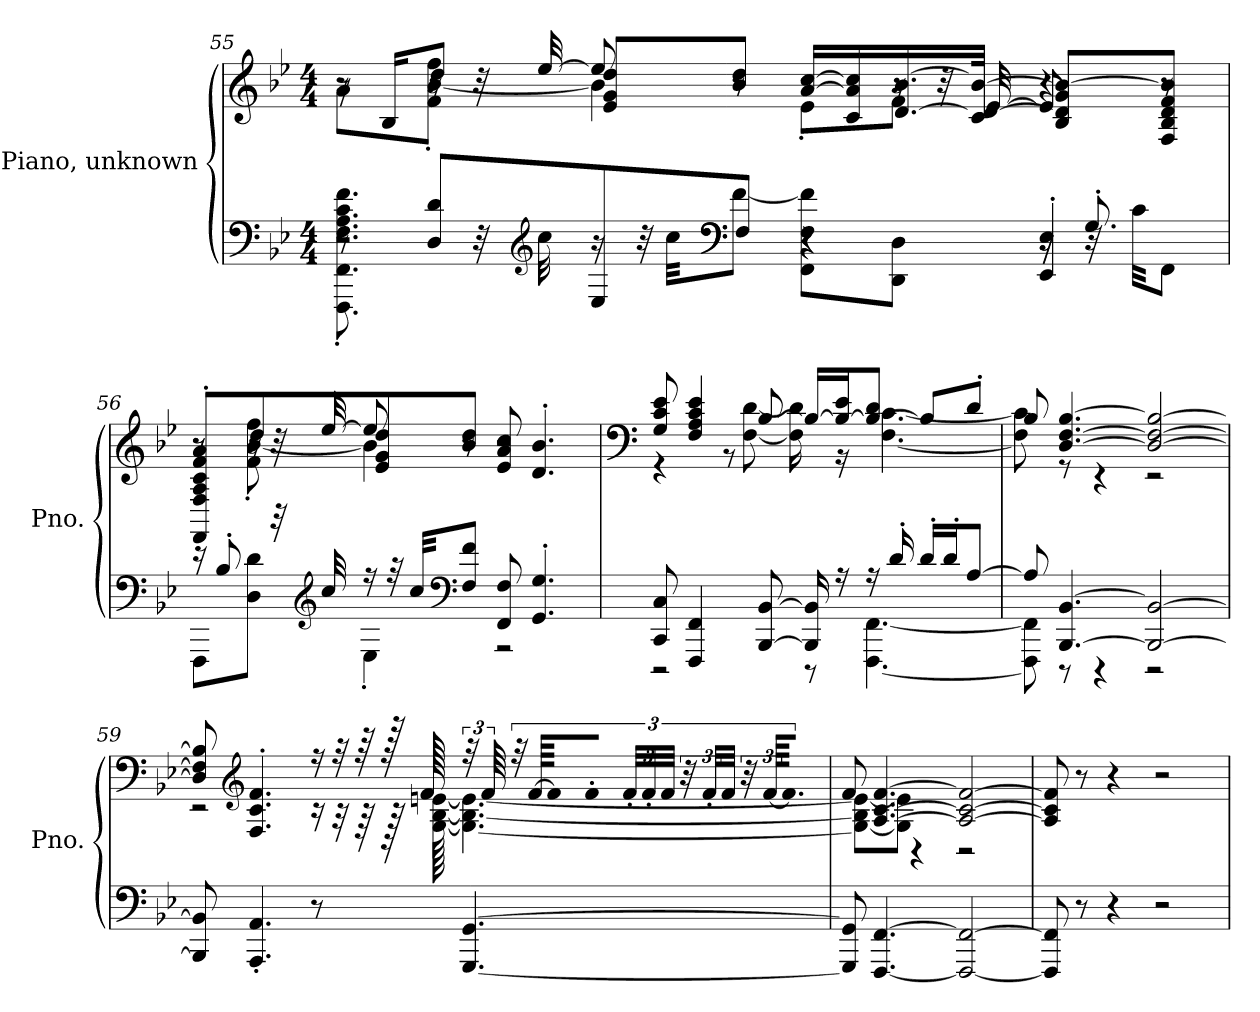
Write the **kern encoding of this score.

**kern	**kern
*part1	*part1
*staff2	*staff1
*I"Piano, unknown	*
*I'Pno.	*
!!LO:LB:g=z
*clefF4	*clefG2
*k[b-e-]	*k[b-e-]
*M4/4	*M4/4
=55	=55
*^	*^
*	*^	*	*^
2r	8.FFF\' 8.FF\' 8.F\' 8.A\' 8.c\' 8.f\'	8r	8r	8a\L	16r
.	.	.	.	.	16B-/KL
.	.	8D/ 8d/L	16r	8f\' [8b-\' 8ff\'J	8dd/J
.	32r	.	32r	.	.
*clefG2	*	*	*	*	*
.	32cc\	.	[32ee-/	.	.
.	16r	8E-/	8ee-/]	4b-\]	8e-/ 8g/ 8dd/L
.	32r	.	.	.	.
.	32cc\KKL	.	.	.	.
*clefF4	*	*	*	*	*
.	[8f\J	8F/J	8r	.	8b-/ 8dd/J
4r	8FF\ 8F\ 8f\]L	4r	8r	8e-'\L	[16a/ [16cc/LL
.	.	.	.	.	16c/ 16a/] 16cc/]
.	8DD\ 8D\J	.	16r	8f\J	[16.d/ [16.b-/
.	.	.	32r	.	.
.	.	.	[32e-/	.	32c/ 32d/_ 32b-/_JJk
16r	16r	4EE-/' 4E-/'	8e-/]	4r	8B-/ 8d/] 8g/ 8b-/_L
8.G'/	32r	.	.	.	.
.	32c\KKL	.	.	.	.
.	8FF\J	.	8r	.	8F/ 8B-/ 8d/ 8f/ 8b-/]J
*	*v	*v	*	*	*
!!LO:LB:g=z	!!	!!
=56	=56	=56	=56	=56
16r	8FFF\L	8r	8r	8FF/' 8F/' 8A/' 8c/' 8f/' 8a/'L
8B-'/	.	.	.	.
.	8D\ 8d\J	16r	8f\' [8b-\' 8ff\'	8dd/
32r	.	32r	.	.
*clefG2	*	*	*	*
32cc/	.	[32ee-/	.	.
16r	4E-'\	8ee-/]	4b-\]	8e-/ 8g/ 8dd/
32r	.	.	.	.
32cc/KKL	.	.	.	.
*clefF4	*	*	*	*
8F/ 8f/J	.	8r	.	8b-/ 8dd/J
8FF/ 8F/	2r	2r	2r	8e-/ 8a/ 8cc/
4.GG/' 4.G/'	.	.	.	4.d/' 4.b-/'
*	*	*v	*v	*v
=57	=57	=57
*	*	*clefF4
*	*	*^
8CC/ 8C/	2r	8G/ 8c/ 8e-/	4r
4FFF/ 4FF/	.	4F/ 4A/ 4c/ 4e-/	.
.	.	.	8r
[8BBB-/ [8BB-/	.	[8B-/	[8F\ [8d\
16BBB-/] 16BB-/]	8r	16B-/LL_	16F\] 16d\]
16r	.	16B-/_ 16e-/J	16r
16r	[4.FFF\ [4.FF\	8B-/_ 8d/J	[4.F\ [4.c\
16d'/	.	.	.
16d'/LL	.	8B-/L]	.
16d'/J	.	.	.
[8A/J	.	8d'/J	.
!!LO:PB:g=z	!!
=58	=58	=58	=58
8A/]	8FFF\] 8FF\]	8B-/	8F\] 8c\]
[4.BBB-/ [4.BB-/	8r	[4.D/ [4.F/ [4.B-/	8r
.	4r	.	4r
2BBB-/_ 2BB-/_	2r	2D/_ 2F/_ 2B-/_	2r
*v	*v	*	*
=59	=59	=59
8BBB-/] 8BB-/]	8D/] 8F/] 8B-/]	2r
*	*clefG2	*
4.AAA/' 4.AA/'	4.F/' 4.c/' 4.f/'	.
8r	16r	16r
.	32r	32r
.	64r	64r
.	128r	128r
.	128f/	[128G\ [128B-\ [128en\
[4.GGG/ [4.GG/	48r	4.G\_ 4.B-\_ 4.e\_
.	96f/	.
.	48r	.
.	[96f/KLLL	.
.	32f/]	.
.	32f'/JJJ	.
*	*Xbrackettup	*
.	48f'/LLL	.
.	48f'/	.
.	48f/JJJ	.
*	*brackettup	*
.	48r	.
.	48f'/LLL	.
.	48f/JJJ	.
.	48r	.
.	[96f/KKLL	.
.	16.f/JJ]	.
=60	=60	=60
8GGG/] 8GG/]	8f/	8G\_ 8B-\] 8e\_L
[4.FFF/ [4.FF/	[4.A/ [4.c/ [4.f/	8G\] 8e\]J
.	.	4r
2FFF/_ 2FF/_	2A/_ 2c/_ 2f/_	2r
*	*v	*v
!!LO:LB:g=z
=61	=61
8FFF/] 8FF/]	8A/] 8c/] 8f/]
8r	8r
4r	4r
2r	2r
=	=
*-	*-
